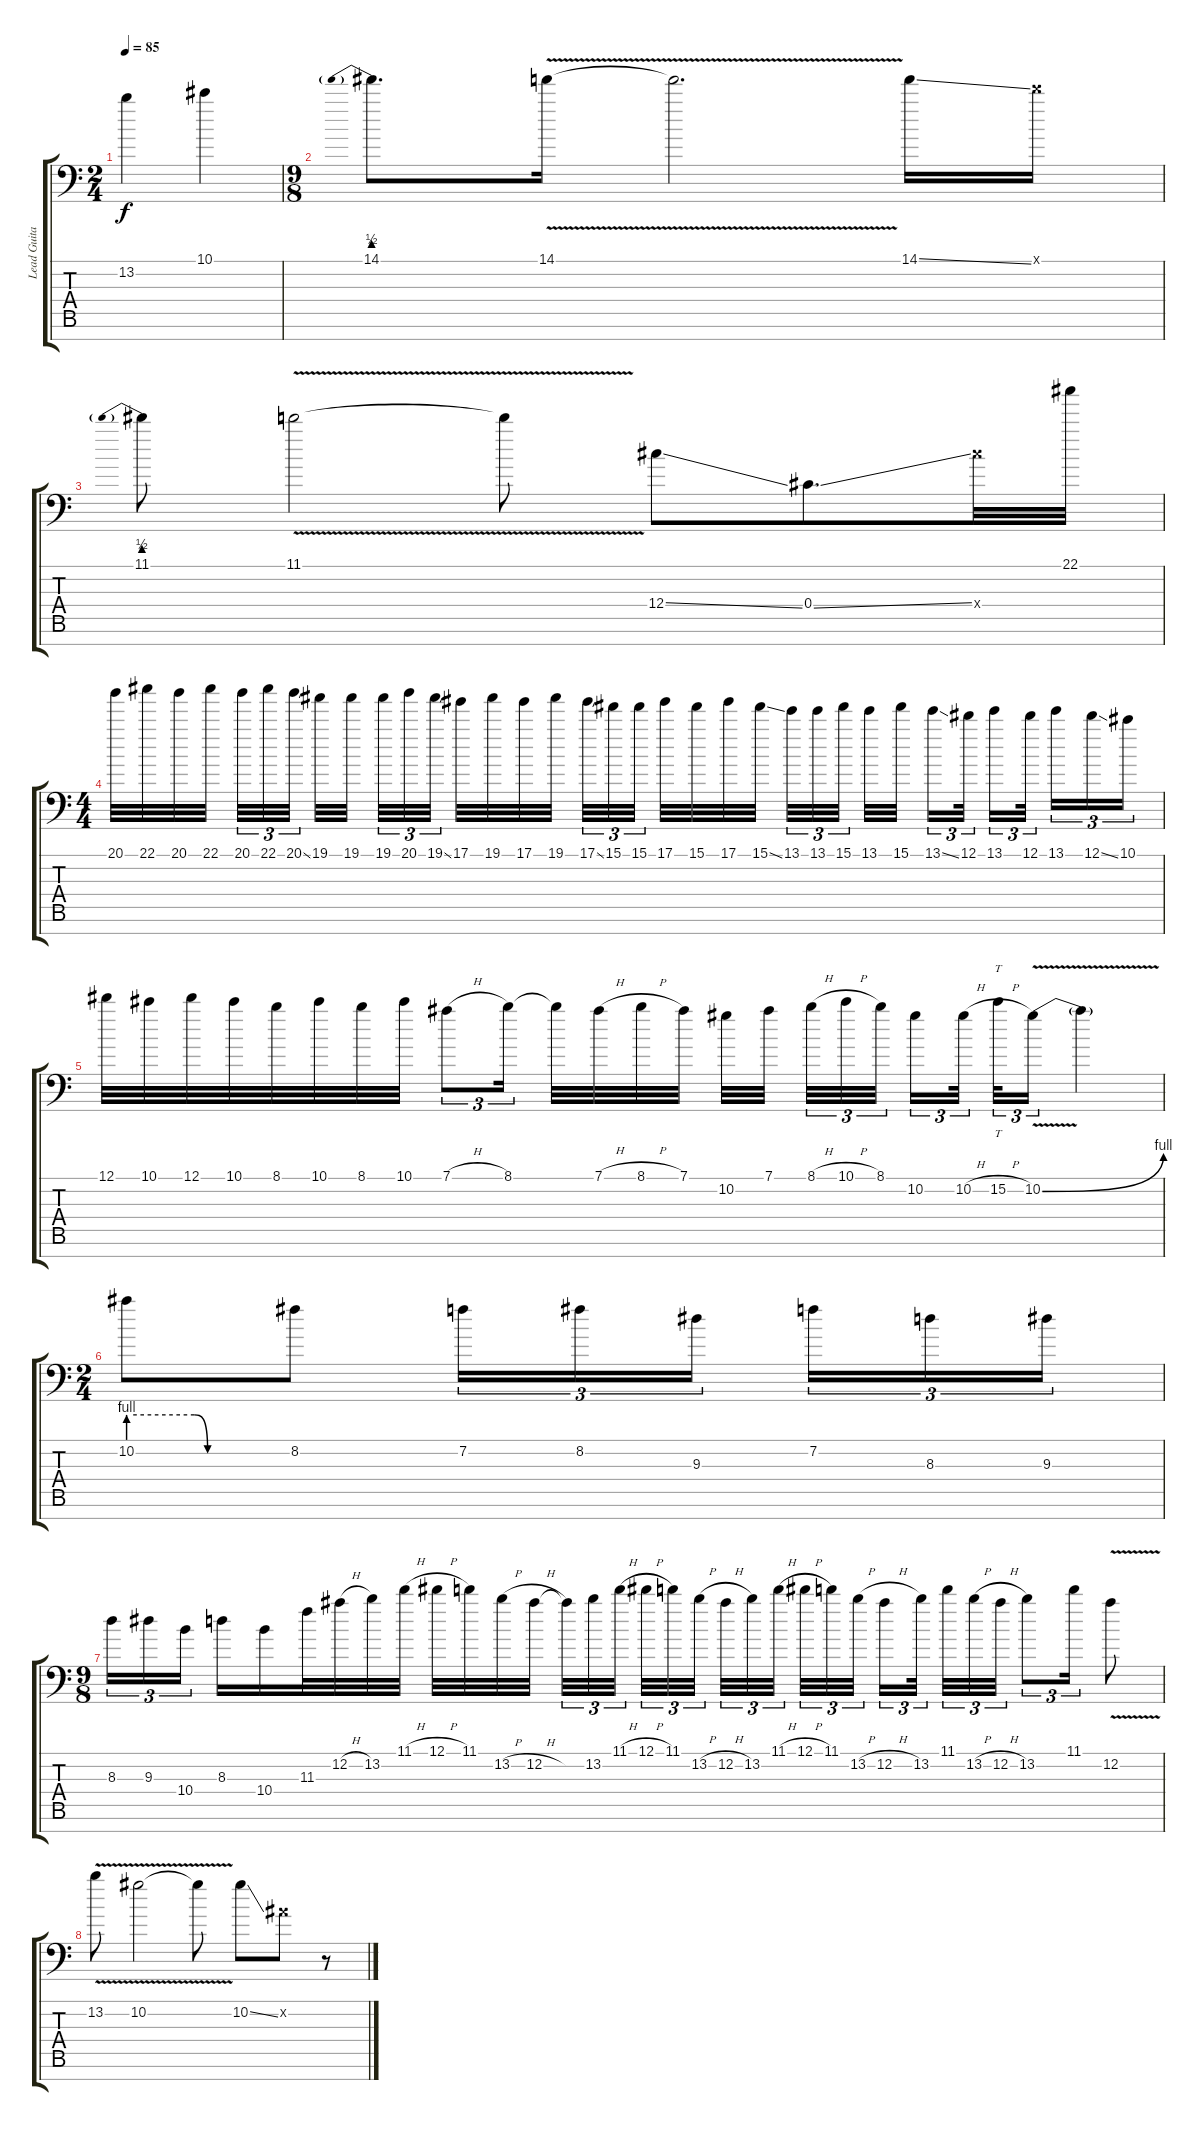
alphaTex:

\track ("Lead Guitar" "Lead Guita") {instrument distortionguitar}
\staff {score tabs}
\tuning (Eb4 Bb3 Gb3 Db3 Ab2 Eb2 Ab1) {hide}
\ts (2 4)
\tempo 85
\clef f4
\ks c
13.2.4{dy f} 10.1.4 |
\ts (9 8)
14.1{be (prebend 0 2 60 2)}.8{d} 14.1{v}.16 14.1{v t}.2{d} 14.1{ss}.16 11.1{x}.16 |
11.1{be (prebend 0 2 60 2)}.8 11.1{v}.2 11.1{t}.8 12.4{ss}.8 0.4{ss}.8{d} 12.4{x}.32 22.1.32 |
\ts (4 4)
20.1.32 22.1.32 20.1.32 22.1.32 20.1.32{tu (3 2)} 22.1.32{tu (3 2)} 20.1{ss}.32{tu (3 2)} 19.1.32 19.1.32 19.1.32{tu (3 2)} 20.1.32{tu (3 2)} 19.1{ss}.32{tu (3 2)} 17.1.32 19.1.32 17.1.32 19.1.32 17.1{ss}.32{tu (3 2)} 15.1.32{tu (3 2)} 15.1.32{tu (3 2)} 17.1.32 15.1.32 17.1.32 15.1{ss}.32 13.1.32{tu (3 2)} 13.1.32{tu (3 2)} 15.1.32{tu (3 2)} 13.1.32 15.1.32 13.1{ss}.16{tu (3 2)} 12.1.32{tu (3 2)} 13.1.16{tu (3 2)} 12.1.32{tu (3 2)} 13.1.16{tu (3 2)} 12.1{ss}.16{tu (3 2)} 10.1.16{tu (3 2)} |
12.1.32 10.1.32 12.1.32 10.1.32 8.1.32 10.1.32 8.1.32 10.1.32 7.1{h}.8{tu (3 2)} 8.1.16{tu (3 2)} 8.1{t}.32 7.1{h}.32 8.1{h}.32 7.1.32 10.2.32 7.1.32 8.1{h}.32{tu (3 2)} 10.1{h}.32{tu (3 2)} 8.1.32{tu (3 2)} 10.2.16{tu (3 2)} 10.2{h}.32{tu (3 2)} 15.2{h}.32{tt tu (3 2)} 10.2{be (bend 0 0 60 4) v}.16{tu (3 2)} 10.2{t}.4 |
\ts (2 4)
10.2{be (custom 0 4 25 4 30 0 60 0)}.8 8.2.8 7.2.16{tu (3 2)} 8.2.16{tu (3 2)} 9.3.16{tu (3 2)} 7.2.16{tu (3 2)} 8.3.16{tu (3 2)} 9.3.16{tu (3 2)} |
\ts (9 8)
8.3.16{tu (3 2)} 9.3.16{tu (3 2)} 10.4.16{tu (3 2)} 8.3.16 10.4.16 11.3.32 12.2{h}.32 13.2.32 11.1{h}.32 12.1{h}.32 11.1.32 13.2{h}.32 12.2{h}.32 12.2{t}.32{tu (3 2)} 13.2.32{tu (3 2)} 11.1{h}.32{tu (3 2)} 12.1{h}.32{tu (3 2)} 11.1.32{tu (3 2)} 13.2{h}.32{tu (3 2)} 12.2{h}.32{tu (3 2)} 13.2.32{tu (3 2)} 11.1{h}.32{tu (3 2)} 12.1{h}.32{tu (3 2)} 11.1.32{tu (3 2)} 13.2{h}.32{tu (3 2)} 12.2{h}.16{tu (3 2)} 13.2.32{tu (3 2)} 11.1.32{tu (3 2)} 13.2{h}.32{tu (3 2)} 12.2{h}.32{tu (3 2)} 13.2.8{tu (3 2)} 11.1.16{tu (3 2)} 12.2{v}.8 |
13.2{v}.8 10.2{v}.2 10.2{t}.8 10.2{ss}.8 0.2{x}.8 r.8
